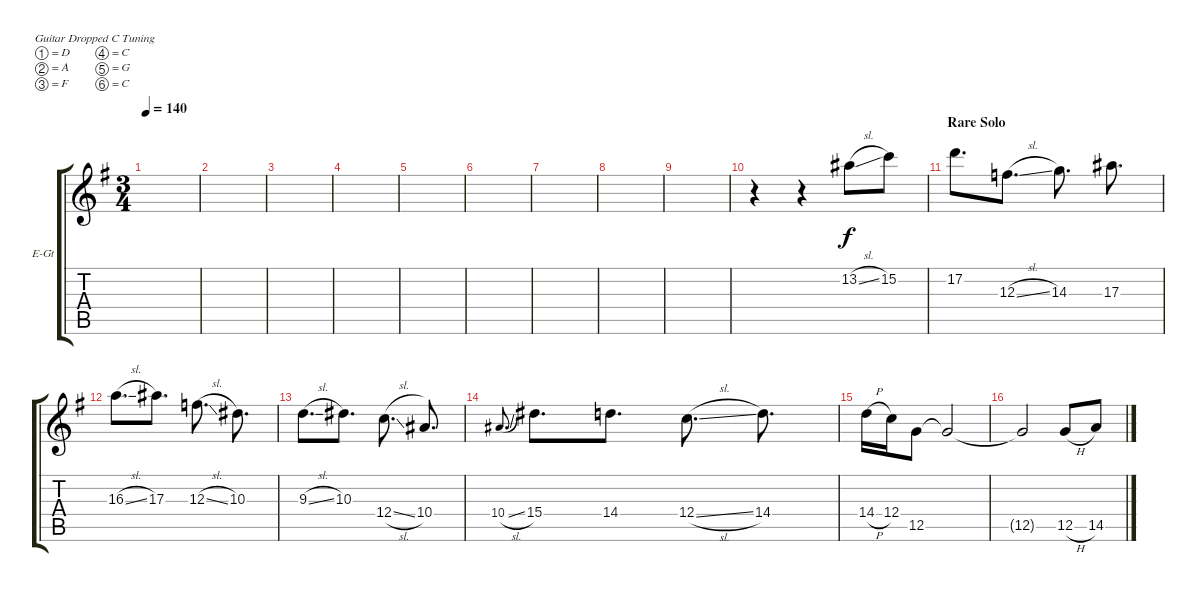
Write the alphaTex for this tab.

\bracketExtendMode groupsimilarinstruments
\firstSystemTrackNameOrientation horizontal
\otherSystemsTrackNameOrientation horizontal
\track ("Electric Guitar" "E-Gt") {instrument distortionguitar}
\staff {score tabs}
\tuning (D4 A3 F3 C3 G2 C2)
\ts (3 4)
\tempo 140
\clef g2
\ks eminor
|
|
|
|
|
|
|
|
|
r.4 r.4 13.2{sl}.8{dy f} 15.2.8 |
\section ("" "Rare Solo")
17.2.8{d} 12.3{sl}.8{d} 14.3.8{d} 17.3.8{d} |
16.3{sl}.8{d} 17.3.8{d} 12.3{sl}.8{d} 10.3.8{d} |
9.3{sl}.8{d} 10.3.8{d} 12.4{sl}.8{d} 10.4.8{d} |
10.4{sl}.8{d gr onbeat} 15.4.8{d} 14.4.8{d} 12.4{sl}.8{d} 14.4.8{d} |
14.4{h}.16 12.4.16 12.5.8 12.5{t}.2 |
12.5{t}.2 12.5{h}.8 14.5.8
